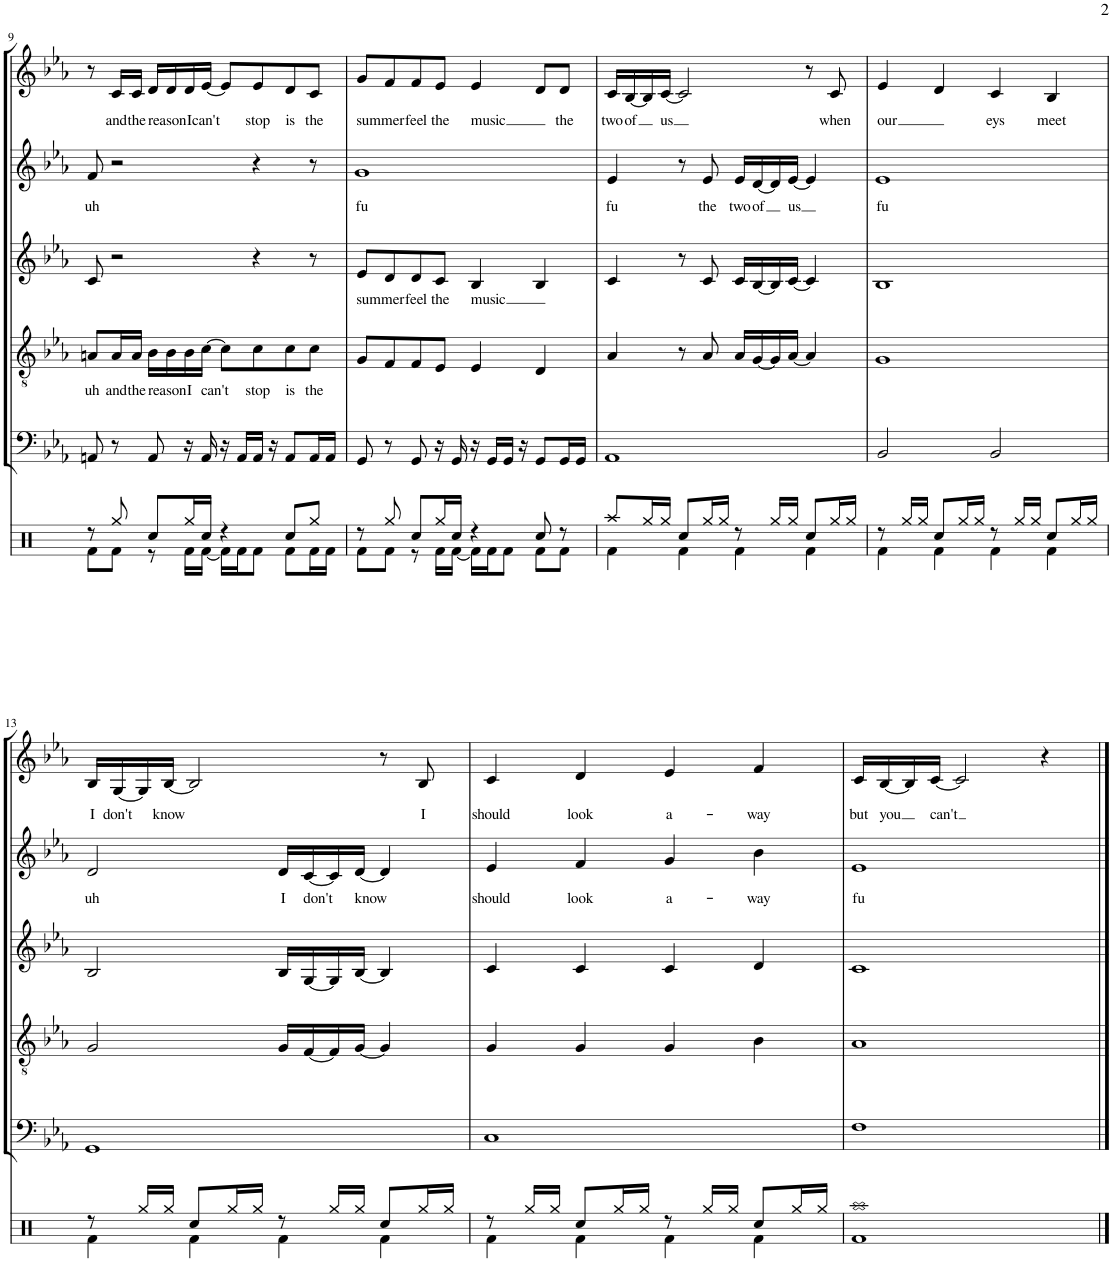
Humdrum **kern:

**kern	**kern	**kern	**text	**kern	**text	**kern	**text	**kern	**text
*part6	*part5	*part4	*part4	*part3	*part3	*part2	*part2	*part1	*part1
*staff6	*staff5	*staff4	*staff4	*staff3	*staff3	*staff2	*staff2	*staff1	*staff1
*I"V.per	*I"Bass Vocal	*I"3rd Chorus	*	*I"2nd Chorus	*	*I"1st Chorus	*	*I"Lead Vocal	*
!!LO:PB:g=z
*clefX	*clefF4	*clefGv2	*	*clefG2	*	*clefG2	*	*clefG2	*
*k[]	*k[b-e-a-]	*k[b-e-a-]	*	*k[b-e-a-]	*	*k[b-e-a-]	*	*k[b-e-a-]	*
*M4/4	*M4/4	*M4/4	*	*M4/4	*	*M4/4	*	*M4/4	*
=9	=9	=9	=9	=9	=9	=9	=9	=9	=9
*^	*	*	*	*	*	*	*	*	*
!	!	!	!	!LO:LY:b	!	!	!	!LO:LY:b	!	!
8r	8Rf\L	8AAn/	8An/L	uh	8c/	.	8f/	uh	8r	.
!	!	!	!	!LO:LY:b	!	!	!	!	!	!LO:LY:b
8Rgg/	8Rf\J	8r	16A/L	and	2r	.	2r	.	16c/LL	and
!	!	!	!	!LO:LY:b	!	!	!	!	!	!LO:LY:b
.	.	.	16A/JJ	the	.	.	.	.	16c/JJ	the
!	!	!	!	!LO:LY:b	!	!	!	!	!	!LO:LY:b
8Rcc/L	8r	8AA/	16B-\LL	reason	.	.	.	.	16d/LL	reason
.	.	.	16B-\	.	.	.	.	.	16d/	.
!	!	!	!	!LO:LY:b	!	!	!	!	!	!LO:LY:b
16Rgg/L	16Rf\LL	16r	16B-\	I	.	.	.	.	16d/	I
!	!	!	!	!LO:LY:b	!	!	!	!	!	!LO:LY:b
16Rcc/JJ	[16Rf\JJ	16AA/	[16c\JJ	can't	.	.	.	.	[16e-/JJ	can't
4r	16Rf\LL]	16r	8c\L]	.	.	.	.	.	8e-/L]	.
.	16Rf\J	16AA/LL	.	.	.	.	.	.	.	.
!	!	!	!	!LO:LY:b	!	!	!	!	!	!LO:LY:b
.	8Rf\J	16AA/JJ	8c\	stop	4r	.	4r	.	8e-/	stop
.	.	16r	.	.	.	.	.	.	.	.
!	!	!	!	!LO:LY:b	!	!	!	!	!	!LO:LY:b
8Rcc/L	8Rf\L	8AA/L	8c\	is	.	.	.	.	8d/	is
!	!	!	!	!LO:LY:b	!	!	!	!	!	!LO:LY:b
8Rgg/J	16Rf\L	16AA/L	8c\J	the	8r	.	8r	.	8c/J	the
.	16Rf\JJ	16AA/JJ	.	.	.	.	.	.	.	.
=10	=10	=10	=10	=10	=10	=10	=10	=10	=10	=10
!	!	!	!	!	!	!LO:LY:b	!	!LO:LY:b	!	!LO:LY:b
8r	8Rf\L	8GG/	8G/L	.	8e-/L	summer	1g	fu	8g/L	summer
8Rgg/	8Rf\J	8r	8F/	.	8d/	.	.	.	8f/	.
!	!	!	!	!	!	!LO:LY:b	!	!	!	!LO:LY:b
8Rcc/L	8r	8GG/	8F/	.	8d/	feel	.	.	8f/	feel
!	!	!	!	!	!	!LO:LY:b	!	!	!	!LO:LY:b
16Rgg/L	16Rf\LL	16r	8E-/J	.	8c/J	the	.	.	8e-/J	the
16Rcc/JJ	[16Rf\JJ	16GG/	.	.	.	.	.	.	.	.
!	!	!	!	!	!	!LO:LY:b	!	!	!	!LO:LY:b
4r	16Rf\LL]	16r	4E-/	.	4B-/	music	.	.	4e-/	music
.	16Rf\J	16GG/LL	.	.	.	.	.	.	.	.
.	8Rf\J	16GG/JJ	.	.	.	.	.	.	.	.
.	.	16r	.	.	.	.	.	.	.	.
8Rcc/	8Rf\L	8GG/L	4D/	.	4B-/	.	.	.	8d/L	.
!	!	!	!	!	!	!	!	!	!	!LO:LY:b
8r	8Rf\J	16GG/L	.	.	.	.	.	.	8d/J	the
.	.	16GG/JJ	.	.	.	.	.	.	.	.
=11	=11	=11	=11	=11	=11	=11	=11	=11	=11	=11
!	!	!	!	!	!	!	!	!LO:LY:b	!	!LO:LY:b
8Raa/L	4Rf\	1AA-	4A-/	.	4c/	.	4e-/	fu	16c/LL	two
!	!	!	!	!	!	!	!	!	!	!LO:LY:b
.	.	.	.	.	.	.	.	.	[16B-/	of
16Rgg/L	.	.	.	.	.	.	.	.	16B-/]	.
!	!	!	!	!	!	!	!	!	!	!LO:LY:b
16Rgg/JJ	.	.	.	.	.	.	.	.	[16c/JJ	us
8Rcc/L	4Rf\	.	8r	.	8r	.	8r	.	2c/]	.
!	!	!	!	!	!	!	!	!LO:LY:b	!	!
16Rgg/L	.	.	8A-/	.	8c/	.	8e-/	the	.	.
16Rgg/JJ	.	.	.	.	.	.	.	.	.	.
!	!	!	!	!	!	!	!	!LO:LY:b	!	!
8r	4Rf\	.	16A-/LL	.	16c/LL	.	16e-/LL	two	.	.
!	!	!	!	!	!	!	!	!LO:LY:b	!	!
.	.	.	[16G/	.	[16B-/	.	[16d/	of	.	.
16Rgg/LL	.	.	16G/]	.	16B-/]	.	16d/]	.	.	.
!	!	!	!	!	!	!	!	!LO:LY:b	!	!
16Rgg/JJ	.	.	[16A-/JJ	.	[16c/JJ	.	[16e-/JJ	us	.	.
8Rcc/L	4Rf\	.	4A-/]	.	4c/]	.	4e-/]	.	8r	.
!	!	!	!	!	!	!	!	!	!	!LO:LY:b
16Rgg/L	.	.	.	.	.	.	.	.	8c/	when
16Rgg/JJ	.	.	.	.	.	.	.	.	.	.
=12	=12	=12	=12	=12	=12	=12	=12	=12	=12	=12
!	!	!	!	!	!	!	!	!LO:LY:b	!	!LO:LY:b
8r	4Rf\	2BB-/	1G	.	1B-	.	1e-	fu	4e-/	our
16Rgg/LL	.	.	.	.	.	.	.	.	.	.
16Rgg/JJ	.	.	.	.	.	.	.	.	.	.
8Rcc/L	4Rf\	.	.	.	.	.	.	.	4d/	.
16Rgg/L	.	.	.	.	.	.	.	.	.	.
16Rgg/JJ	.	.	.	.	.	.	.	.	.	.
!	!	!	!	!	!	!	!	!	!	!LO:LY:b
8r	4Rf\	2BB-/	.	.	.	.	.	.	4c/	eys
16Rgg/LL	.	.	.	.	.	.	.	.	.	.
16Rgg/JJ	.	.	.	.	.	.	.	.	.	.
!	!	!	!	!	!	!	!	!	!	!LO:LY:b
8Rcc/L	4Rf\	.	.	.	.	.	.	.	4B-/	meet
16Rgg/L	.	.	.	.	.	.	.	.	.	.
16Rgg/JJ	.	.	.	.	.	.	.	.	.	.
!!LO:LB:g=z
=13	=13	=13	=13	=13	=13	=13	=13	=13	=13	=13
!	!	!	!	!	!	!	!	!LO:LY:b	!	!LO:LY:b
8r	4Rf\	1GG	2G/	.	2B-/	.	2d/	uh	16B-/LL	I
!	!	!	!	!	!	!	!	!	!	!LO:LY:b
.	.	.	.	.	.	.	.	.	[16G/	don't
16Rgg/LL	.	.	.	.	.	.	.	.	16G/]	.
!	!	!	!	!	!	!	!	!	!	!LO:LY:b
16Rgg/JJ	.	.	.	.	.	.	.	.	[16B-/JJ	know
8Rcc/L	4Rf\	.	.	.	.	.	.	.	2B-/]	.
16Rgg/L	.	.	.	.	.	.	.	.	.	.
16Rgg/JJ	.	.	.	.	.	.	.	.	.	.
!	!	!	!	!	!	!	!	!LO:LY:b	!	!
8r	4Rf\	.	16G/LL	.	16B-/LL	.	16d/LL	I	.	.
!	!	!	!	!	!	!	!	!LO:LY:b	!	!
.	.	.	[16F/	.	[16G/	.	[16c/	don't	.	.
16Rgg/LL	.	.	16F/]	.	16G/]	.	16c/]	.	.	.
!	!	!	!	!	!	!	!	!LO:LY:b	!	!
16Rgg/JJ	.	.	[16G/JJ	.	[16B-/JJ	.	[16d/JJ	know	.	.
8Rcc/L	4Rf\	.	4G/]	.	4B-/]	.	4d/]	.	8r	.
!	!	!	!	!	!	!	!	!	!	!LO:LY:b
16Rgg/L	.	.	.	.	.	.	.	.	8B-/	I
16Rgg/JJ	.	.	.	.	.	.	.	.	.	.
=14	=14	=14	=14	=14	=14	=14	=14	=14	=14	=14
!	!	!	!	!	!	!	!	!LO:LY:b	!	!LO:LY:b
8r	4Rf\	1C	4G/	.	4c/	.	4e-/	should	4c/	should
16Rgg/LL	.	.	.	.	.	.	.	.	.	.
16Rgg/JJ	.	.	.	.	.	.	.	.	.	.
!	!	!	!	!	!	!	!	!LO:LY:b	!	!LO:LY:b
8Rcc/L	4Rf\	.	4G/	.	4c/	.	4f/	look	4d/	look
16Rgg/L	.	.	.	.	.	.	.	.	.	.
16Rgg/JJ	.	.	.	.	.	.	.	.	.	.
!	!	!	!	!	!	!	!	!LO:LY:b	!	!LO:LY:b
8r	4Rf\	.	4G/	.	4c/	.	4g/	a-	4e-/	a-
16Rgg/LL	.	.	.	.	.	.	.	.	.	.
16Rgg/JJ	.	.	.	.	.	.	.	.	.	.
!	!	!	!	!	!	!	!	!LO:LY:b	!	!LO:LY:b
8Rcc/L	4Rf\	.	4B-\	.	4d/	.	4b-\	-way	4f/	-way
16Rgg/L	.	.	.	.	.	.	.	.	.	.
16Rgg/JJ	.	.	.	.	.	.	.	.	.	.
=15	=15	=15	=15	=15	=15	=15	=15	=15	=15	=15
!	!	!	!	!	!	!	!	!LO:LY:b	!	!LO:LY:b
1Raa	1Rf	1F	1A-	.	1c	.	1e-	fu	16c/LL	but
!	!	!	!	!	!	!	!	!	!	!LO:LY:b
.	.	.	.	.	.	.	.	.	[16B-/	you
.	.	.	.	.	.	.	.	.	16B-/]	.
!	!	!	!	!	!	!	!	!	!	!LO:LY:b
.	.	.	.	.	.	.	.	.	[16c/JJ	can't
.	.	.	.	.	.	.	.	.	2c/]	.
.	.	.	.	.	.	.	.	.	4r	.
*v	*v	*	*	*	*	*	*	*	*	*
==	==	==	==	==	==	==	==	==	==
*-	*-	*-	*-	*-	*-	*-	*-	*-	*-
